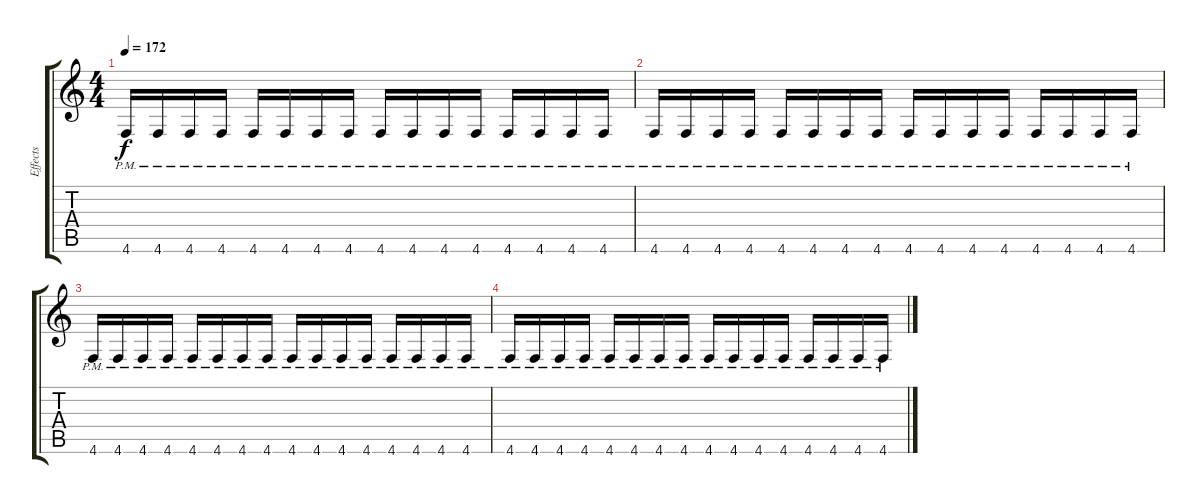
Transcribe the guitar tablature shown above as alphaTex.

\track ("Effects" "Effects") {instrument fretlessbass}
\staff {score tabs}
\tuning (Eb4 Bb3 Gb3 Db3 Ab2 Db2) {hide}
\ts (4 4)
\tempo 172
\clef g2
\ks c
4.6{pm}.16{dy f} 4.6{pm}.16 4.6{pm}.16 4.6{pm}.16 4.6{pm}.16 4.6{pm}.16 4.6{pm}.16 4.6{pm}.16 4.6{pm}.16 4.6{pm}.16 4.6{pm}.16 4.6{pm}.16 4.6{pm}.16 4.6{pm}.16 4.6{pm}.16 4.6{pm}.16 |
4.6{pm}.16 4.6{pm}.16 4.6{pm}.16 4.6{pm}.16 4.6{pm}.16 4.6{pm}.16 4.6{pm}.16 4.6{pm}.16 4.6{pm}.16 4.6{pm}.16 4.6{pm}.16 4.6{pm}.16 4.6{pm}.16 4.6{pm}.16 4.6{pm}.16 4.6{pm}.16 |
4.6{pm}.16 4.6{pm}.16 4.6{pm}.16 4.6{pm}.16 4.6{pm}.16 4.6{pm}.16 4.6{pm}.16 4.6{pm}.16 4.6{pm}.16 4.6{pm}.16 4.6{pm}.16 4.6{pm}.16 4.6{pm}.16 4.6{pm}.16 4.6{pm}.16 4.6{pm}.16 |
4.6{pm}.16 4.6{pm}.16 4.6{pm}.16 4.6{pm}.16 4.6{pm}.16 4.6{pm}.16 4.6{pm}.16 4.6{pm}.16 4.6{pm}.16 4.6{pm}.16 4.6{pm}.16 4.6{pm}.16 4.6{pm}.16 4.6{pm}.16 4.6{pm}.16 4.6{pm}.16
